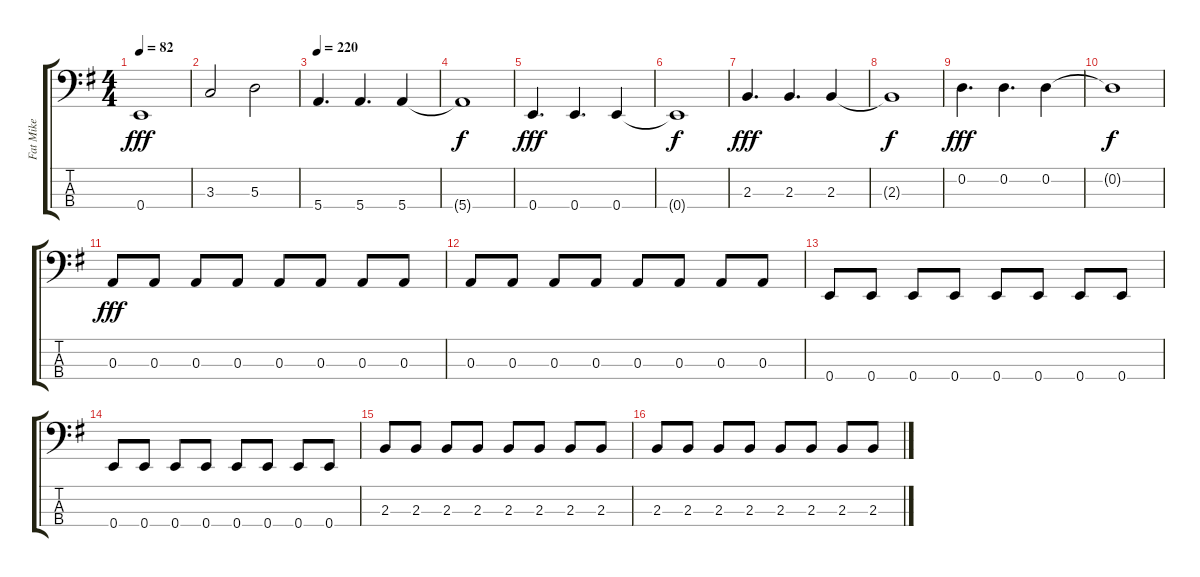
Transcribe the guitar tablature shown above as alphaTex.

\track ("Fat Mike" "Fat Mike") {instrument electricbasspick}
\staff {score tabs}
\tuning (G2 D2 A1 E1) {hide}
\ts (4 4)
\tempo 82
\clef f4
\ks eminor
0.4.1{dy fff} |
3.3.2 5.3.2 |
\tempo 220
5.4.4{d} 5.4.4{d} 5.4.4 |
5.4{t}.1{dy f} |
0.4.4{d dy fff} 0.4.4{d} 0.4.4 |
0.4{t}.1{dy f} |
2.3.4{d dy fff} 2.3.4{d} 2.3.4 |
2.3{t}.1{dy f} |
0.2.4{d dy fff} 0.2.4{d} 0.2.4 |
0.2{t}.1{dy f} |
0.3.8{dy fff} 0.3.8 0.3.8 0.3.8 0.3.8 0.3.8 0.3.8 0.3.8 |
0.3.8 0.3.8 0.3.8 0.3.8 0.3.8 0.3.8 0.3.8 0.3.8 |
0.4.8 0.4.8 0.4.8 0.4.8 0.4.8 0.4.8 0.4.8 0.4.8 |
0.4.8 0.4.8 0.4.8 0.4.8 0.4.8 0.4.8 0.4.8 0.4.8 |
2.3.8 2.3.8 2.3.8 2.3.8 2.3.8 2.3.8 2.3.8 2.3.8 |
2.3.8 2.3.8 2.3.8 2.3.8 2.3.8 2.3.8 2.3.8 2.3.8
